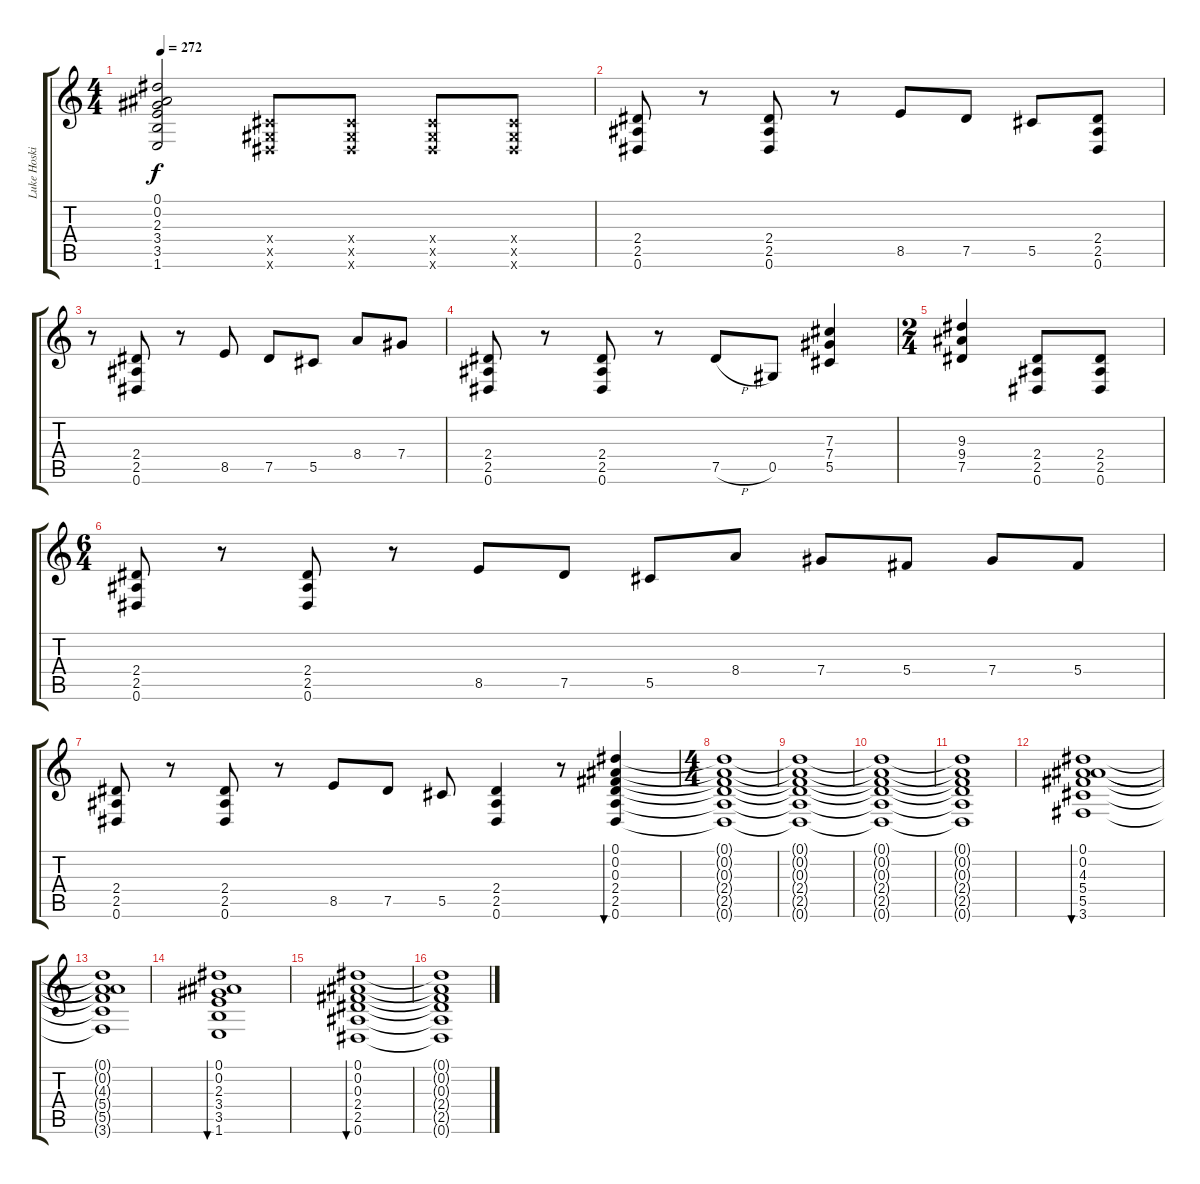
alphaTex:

\track ("Luke Hoskin" "Luke Hoski") {instrument overdrivenguitar}
\staff {score tabs}
\tuning (Eb4 Bb3 Gb3 Db3 Ab2 Eb2) {hide}
\ts (4 4)
\tempo 272
\clef g2
\ks c
(0.1{t} 0.2{t} 2.3{t} 3.4{t} 3.5{t} 1.6{t}).2{dy f} (0.4{x} 0.5{x} 0.6{x}).8 (0.4{x} 0.5{x} 0.6{x}).8 (0.4{x} 0.5{x} 0.6{x}).8 (0.4{x} 0.5{x} 0.6{x}).8 |
(2.4 2.5 0.6).8 r.8 (2.4 2.5 0.6).8 r.8 8.5.8 7.5.8 5.5.8 (2.4 2.5 0.6).8 |
r.8 (2.4 2.5 0.6).8 r.8 8.5.8 7.5.8 5.5.8 8.4.8 7.4.8 |
(2.4 2.5 0.6).8 r.8 (2.4 2.5 0.6).8 r.8 7.5{h}.8 0.5.8 (7.3 7.4 5.5).4 |
\ts (2 4)
(9.3 9.4 7.5).4 (2.4 2.5 0.6).8 (2.4 2.5 0.6).8 |
\ts (6 4)
(2.4 2.5 0.6).8 r.8 (2.4 2.5 0.6).8 r.8 8.5.8 7.5.8 5.5.8 8.4.8 7.4.8 5.4.8 7.4.8 5.4.8 |
(2.4 2.5 0.6).8 r.8 (2.4 2.5 0.6).8 r.8 8.5.8 7.5.8 5.5.8 (2.4 2.5 0.6).4 r.8 (0.1 0.2 0.3 2.4 2.5 0.6).4{bu 480} |
\ts (4 4)
(0.1{t} 0.2{t} 0.3{t} 2.4{t} 2.5{t} 0.6{t}).1 |
(0.1{t} 0.2{t} 0.3{t} 2.4{t} 2.5{t} 0.6{t}).1 |
(0.1{t} 0.2{t} 0.3{t} 2.4{t} 2.5{t} 0.6{t}).1 |
(0.1{t} 0.2{t} 0.3{t} 2.4{t} 2.5{t} 0.6{t}).1 |
(0.1 0.2 4.3 5.4 5.5 3.6).1{bu 480} |
(0.1{t} 0.2{t} 4.3{t} 5.4{t} 5.5{t} 3.6{t}).1 |
(0.1 0.2 2.3 3.4 3.5 1.6).1{bu 480} |
(0.1 0.2 0.3 2.4 2.5 0.6).1{bu 480} |
(0.1{t} 0.2{t} 0.3{t} 2.4{t} 2.5{t} 0.6{t}).1
